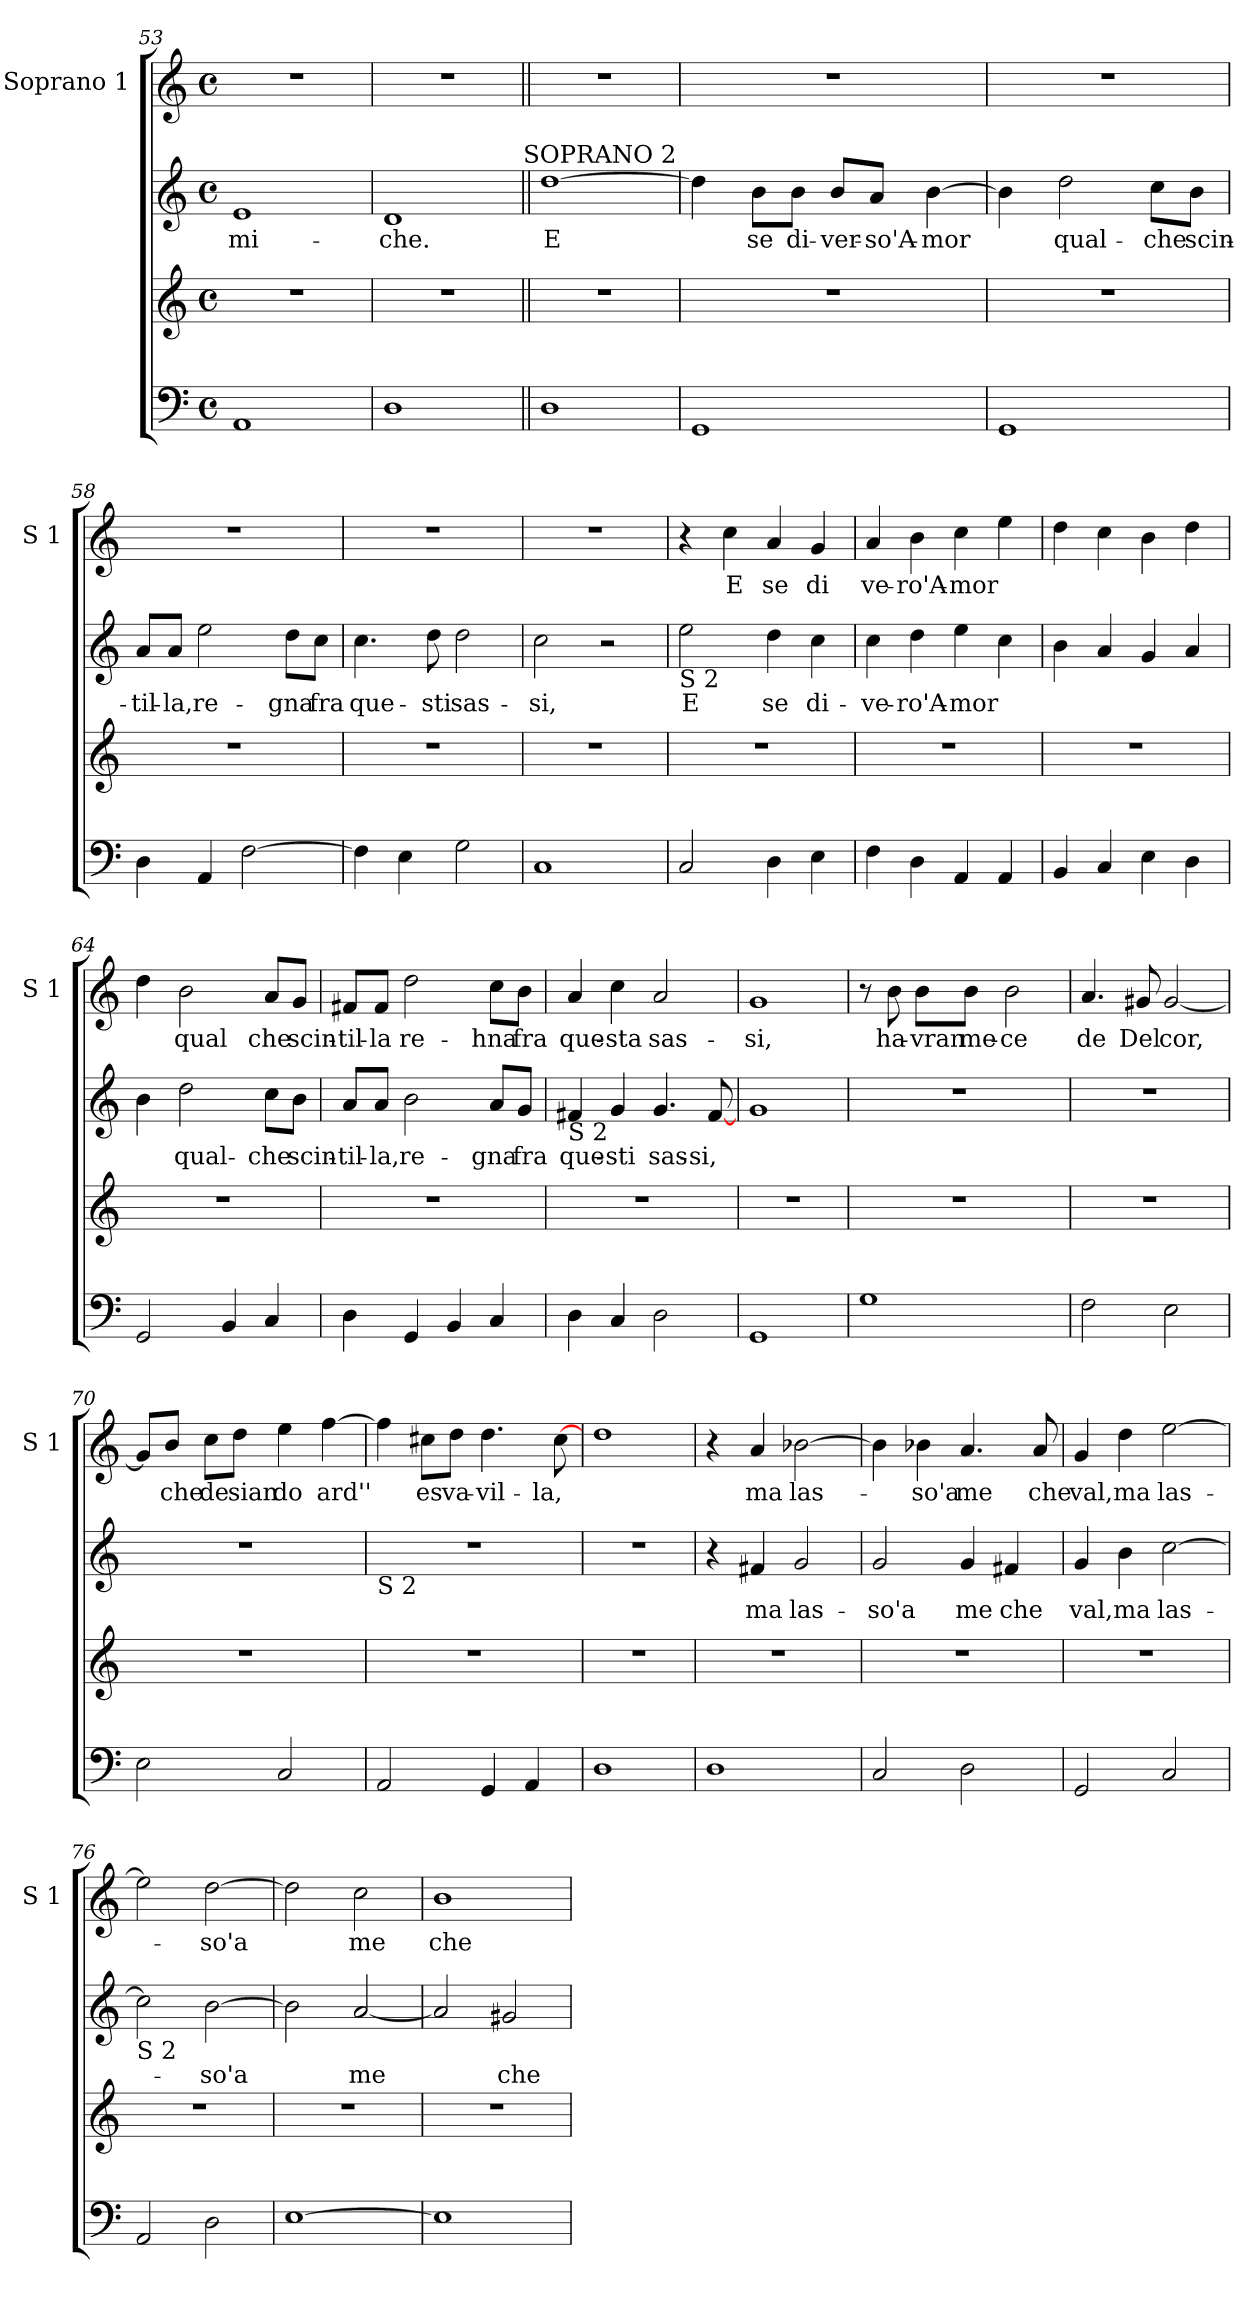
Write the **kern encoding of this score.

**kern	**kern	**kern	**text	**kern	**text
*part3	*part3	*part2	*part2	*part1	*part1
*staff4	*staff3	*staff2	*staff2	*staff1	*staff1
*	*	*	*	*I"Soprano 1	*
*	*	*	*	*I'S 1	*
*clefF4	*clefG2	*clefG2	*	*clefG2	*
*k[]	*k[]	*k[]	*	*k[]	*
*C:	*C:	*C:	*	*C:	*
*M4/4	*M4/4	*M4/4	*	*M4/4	*
*met(c)	*met(c)	*met(c)	*	*met(c)	*
=53	=53	=53	=53	=53	=53
!	!	!	!LO:LY:b	!	!
1AA	1r	1e	-mi-	1r	.
=54	=54	=54	=54	=54	=54
!	!	!	!LO:LY:b	!	!
1D	1r	1d	-che.	1r	.
!	!	!LO:TX:a:t=SOPRANO 2	!	!	!
=55||	=55||	=55||	=55||	=55||	=55||
!	!	!	!LO:LY:b	!	!
1D	1r	[1dd	E	1r	.
!!LO:LB:g=z
=56	=56	=56	=56	=56	=56
1GG	1r	4dd\]	.	1r	.
!	!	!	!LO:LY:b	!	!
.	.	8b\L	se	.	.
!	!	!	!LO:LY:b	!	!
.	.	8b\J	di-	.	.
!	!	!	!LO:LY:b	!	!
.	.	8b/L	-ver-	.	.
!	!	!	!LO:LY:b	!	!
.	.	8a/J	-so'A-	.	.
!	!	!	!LO:LY:b	!	!
.	.	[4b\	-mor	.	.
=57	=57	=57	=57	=57	=57
1GG	1r	4b\]	.	1r	.
!	!	!	!LO:LY:b	!	!
.	.	2dd\	qual-	.	.
!	!	!	!LO:LY:b	!	!
.	.	8cc\L	-che	.	.
!	!	!	!LO:LY:b	!	!
.	.	8b\J	scin-	.	.
=58	=58	=58	=58	=58	=58
!	!	!	!LO:LY:b	!	!
4D\	1r	8a/L	-til-	1r	.
!	!	!	!LO:LY:b	!	!
.	.	8a/J	-la,	.	.
!	!	!	!LO:LY:b	!	!
4AA/	.	2ee\	re-	.	.
[2F\	.	.	.	.	.
!	!	!	!LO:LY:b	!	!
.	.	8dd\L	-gna	.	.
!	!	!	!LO:LY:b	!	!
.	.	8cc\J	fra	.	.
=59	=59	=59	=59	=59	=59
!	!	!	!LO:LY:b	!	!
4F\]	1r	4.cc\	que-	1r	.
4E\	.	.	.	.	.
!	!	!	!LO:LY:b	!	!
.	.	8dd\	-sti	.	.
!	!	!	!LO:LY:b	!	!
2G\	.	2dd\	sas-	.	.
=60	=60	=60	=60	=60	=60
!	!	!	!LO:LY:b	!	!
1C	1r	2cc\	-si,	1r	.
.	.	2r	.	.	.
!!LO:PB:g=z
=61	=61	=61	=61	=61	=61
!	!	!LO:TX:b:t=S 2	!	!	!
!	!	!	!LO:LY:b	!	!
2C/	1r	2ee\	E	4r	.
!	!	!	!	!	!LO:LY:b
.	.	.	.	4cc\	E
!	!	!	!LO:LY:b	!	!LO:LY:b
4D\	.	4dd\	se	4a/	se
!	!	!	!LO:LY:b	!	!LO:LY:b
4E\	.	4cc\	di-	4g/	di
=62	=62	=62	=62	=62	=62
!	!	!	!LO:LY:b	!	!LO:LY:b
4F\	1r	4cc\	-ve-	4a/	ve-
!	!	!	!LO:LY:b	!	!LO:LY:b
4D\	.	4dd\	-ro'A-	4b\	-ro'A-
!	!	!	!LO:LY:b	!	!LO:LY:b
4AA/	.	4ee\	-mor	4cc\	-mor
4AA/	.	4cc\	.	4ee\	.
=63	=63	=63	=63	=63	=63
4BB/	1r	4b\	.	4dd\	.
4C/	.	4a/	.	4cc\	.
4E\	.	4g/	.	4b\	.
4D\	.	4a/	.	4dd\	.
=64	=64	=64	=64	=64	=64
2GG/	1r	4b\	.	4dd\	.
!	!	!	!LO:LY:b	!	!LO:LY:b
.	.	2dd\	qual-	2b\	qual
4BB/	.	.	.	.	.
!	!	!	!LO:LY:b	!	!LO:LY:b
4C/	.	8cc\L	-che	8a/L	che
!	!	!	!LO:LY:b	!	!LO:LY:b
.	.	8b\J	scin-	8g/J	scin-
=65	=65	=65	=65	=65	=65
!	!	!	!LO:LY:b	!	!LO:LY:b
4D\	1r	8a/L	-til-	8f#X/L	-til-
!	!	!	!LO:LY:b	!	!LO:LY:b
.	.	8a/J	-la,	8f#/J	-la
!	!	!	!LO:LY:b	!	!LO:LY:b
4GG/	.	2b\	re-	2dd\	re-
4BB/	.	.	.	.	.
!	!	!	!LO:LY:b	!	!LO:LY:b
4C/	.	8a/L	-gna	8cc\L	-hna
!	!	!	!LO:LY:b	!	!LO:LY:b
.	.	8g/J	fra	8b\J	fra
!!LO:LB:g=z
=66	=66	=66	=66	=66	=66
!	!	!LO:TX:b:t=S 2	!	!	!
!	!	!	!LO:LY:b	!	!LO:LY:b
4D\	1r	4f#X/	que-	4a/	que-
!	!	!	!LO:LY:b	!	!LO:LY:b
4C/	.	4g/	-sti	4cc\	-sta
!	!	!	!LO:LY:b	!	!LO:LY:b
2D\	.	4.g/	sas-	2a/	sas-
!	!	!	!LO:LY:b	!	!
.	.	[8f#/	-si,	.	.
=67	=67	=67	=67	=67	=67
!	!	!	!	!	!LO:LY:b
1GG	1r	1g	.	1g	-si,
=68	=68	=68	=68	=68	=68
1G	1r	1r	.	8r	.
!	!	!	!	!	!LO:LY:b
.	.	.	.	8b\	ha-
!	!	!	!	!	!LO:LY:b
.	.	.	.	8b\L	-vran
!	!	!	!	!	!LO:LY:b
.	.	.	.	8b\J	me-
!	!	!	!	!	!LO:LY:b
.	.	.	.	2b\	-ce
=69	=69	=69	=69	=69	=69
!	!	!	!	!	!LO:LY:b
2F\	1r	1r	.	4.a/	de
!	!	!	!	!	!LO:LY:b
.	.	.	.	8g#X/	Del
!	!	!	!	!	!LO:LY:b
2E\	.	.	.	[2g#/	cor,
=70	=70	=70	=70	=70	=70
2E\	1r	1r	.	8g#/L]	.
!	!	!	!	!	!LO:LY:b
.	.	.	.	8b/J	che
!	!	!	!	!	!LO:LY:b
.	.	.	.	8cc\L	de
!	!	!	!	!	!LO:LY:b
.	.	.	.	8dd\J	sian
!	!	!	!	!	!LO:LY:b
2C/	.	.	.	4ee\	do
!	!	!	!	!	!LO:LY:b
.	.	.	.	[4ff\	ard''
!!LO:LB:g=z
=71	=71	=71	=71	=71	=71
!	!	!LO:TX:b:t=S 2	!	!	!
2AA/	1r	1r	.	4ff\]	.
!	!	!	!	!	!LO:LY:b
.	.	.	.	8cc#X\L	es
!	!	!	!	!	!LO:LY:b
.	.	.	.	8dd\J	va-
!	!	!	!	!	!LO:LY:b
4GG/	.	.	.	4.dd\	-vil-
4AA/	.	.	.	.	.
!	!	!	!	!	!LO:LY:b
.	.	.	.	[8cc#\	-la,
=72	=72	=72	=72	=72	=72
1D	1r	1r	.	1dd	.
=73	=73	=73	=73	=73	=73
1D	1r	4r	.	4r	.
!	!	!	!LO:LY:b	!	!LO:LY:b
.	.	4f#X/	ma	4a/	ma
!	!	!	!LO:LY:b	!	!LO:LY:b
.	.	2g/	las-	[2b-X\	las-
=74	=74	=74	=74	=74	=74
!	!	!	!LO:LY:b	!	!
2C/	1r	2g/	-so'a	4b-\]	.
!	!	!	!	!	!LO:LY:b
.	.	.	.	4b-X\	-so'a
!	!	!	!LO:LY:b	!	!LO:LY:b
2D\	.	4g/	me	4.a/	me
!	!	!	!LO:LY:b	!	!
.	.	4f#X/	che	.	.
!	!	!	!	!	!LO:LY:b
.	.	.	.	8a/	che
=75	=75	=75	=75	=75	=75
!	!	!	!LO:LY:b	!	!LO:LY:b
2GG/	1r	4g/	val,	4g/	val,
!	!	!	!LO:LY:b	!	!LO:LY:b
.	.	4b\	ma	4dd\	ma
!	!	!	!LO:LY:b	!	!LO:LY:b
2C/	.	[2cc\	las-	[2ee\	las-
!!LO:LB:g=z
=76	=76	=76	=76	=76	=76
!	!	!LO:TX:b:t=S 2	!	!	!
2AA/	1r	2cc\]	.	2ee\]	.
!	!	!	!LO:LY:b	!	!LO:LY:b
2D\	.	[2b\	-so'a	[2dd\	-so'a
=77	=77	=77	=77	=77	=77
[1E	1r	2b\]	.	2dd\]	.
!	!	!	!LO:LY:b	!	!LO:LY:b
.	.	[2a/	me	2cc\	me
=78	=78	=78	=78	=78	=78
!	!	!	!	!	!LO:LY:b
1E]	1r	2a/]	.	1b	che
!	!	!	!LO:LY:b	!	!
.	.	2g#X/	che	.	.
=	=	=	=	=	=
*-	*-	*-	*-	*-	*-
